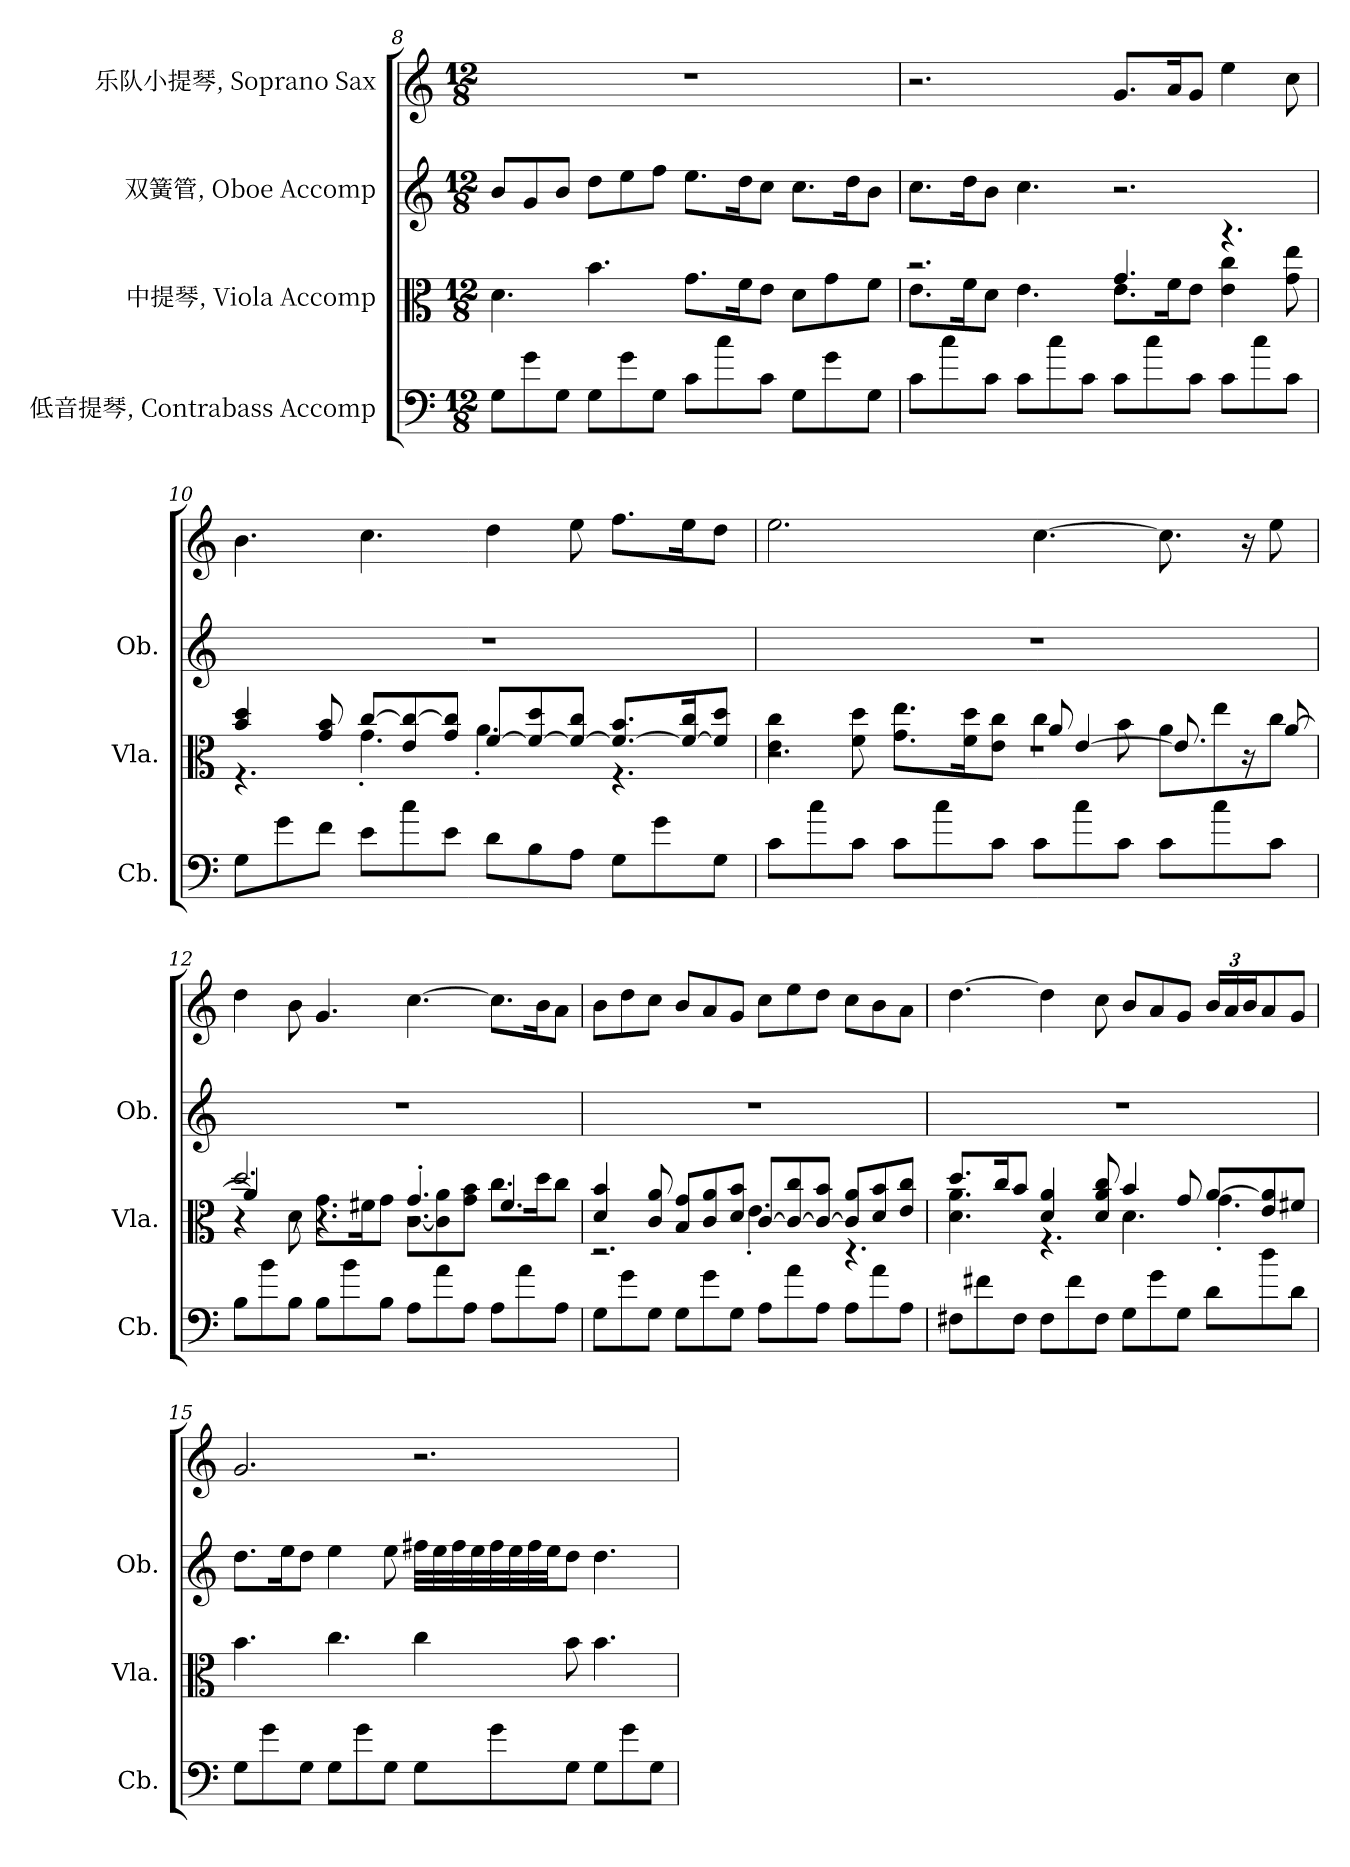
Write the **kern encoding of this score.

**kern	**kern	**kern	**kern
*part4	*part3	*part2	*part1
*staff4	*staff3	*staff2	*staff1
*I"低音提琴, Contrabass Accomp	*I"中提琴, Viola Accomp	*I"双簧管, Oboe Accomp	*I"乐队小提琴, Soprano Sax
*I'Cb.	*I'Vla.	*I'Ob.	*
*clefF4	*clefC3	*clefG2	*clefG2
*ITrd7c12	*	*	*
*k[]	*k[]	*k[]	*k[]
*M12/8	*M12/8	*M12/8	*M12/8
=8	=8	=8	=8
8GG\L	4.d\	8b/L	1.r
8G\	.	8g/	.
8GG\J	.	8b/J	.
8GG\L	4.b\	8dd\L	.
8G\	.	8ee\	.
8GG\J	.	8ff\J	.
8C\L	8.g\L	8.ee\L	.
8c\	.	.	.
.	16f\K	16dd\K	.
8C\J	8e\J	8cc\J	.
8GG\L	8d\L	8.cc\L	.
8G\	8g\	.	.
.	.	16dd\K	.
8GG\J	8f\J	8b\J	.
!!LO:LB:g=z
=9	=9	=9	=9
*	*^	*	*
8C\L	2.r	8.e\L	8.cc\L	2.r
8c\	.	.	.	.
.	.	16f\K	16dd\K	.
8C\J	.	8d\J	8b\J	.
8C\L	.	4.e\	4.cc\	.
8c\	.	.	.	.
8C\J	.	.	.	.
8C\L	4.g/	8.e\L	2.r	8.g/L
8c\	.	.	.	.
.	.	16f\K	.	16a/K
8C\J	.	8e\J	.	8g/J
8C\L	4.r	4e\ 4cc\	.	4ee\
8c\	.	.	.	.
8C\J	.	8g\ 8ee\	.	8cc\
=10	=10	=10	=10	=10
8GG\L	4b/ 4dd/	4.r	1.r	4.b\
8G\	.	.	.	.
8F\J	8g/ 8b/	.	.	.
8E\L	[8cc/L	4.g'\	.	4.cc\
8c\	8e/ 8cc/_	.	.	.
8E\J	8g/ 8cc/]J	.	.	.
8D\L	[8f/L	4.a'\	.	4dd\
8BB\	8f/_ 8dd/	.	.	.
8AA\J	8f/_ 8cc/J	.	.	8ee\
8GG\L	8.f/_ 8.b/L	4.r	.	8.ff\L
8G\	.	.	.	.
.	16f/_ 16cc/K	.	.	16ee\K
8GG\J	8f/] 8dd/J	.	.	8dd\J
!!LO:LB:g=z
=11	=11	=11	=11	=11
*	*	*^	*	*
8C\L	1.r	4e\ 4cc\	2.r	1.r	2.ee\
8c\	.	.	.	.	.
8C\J	.	8f\ 8dd\	.	.	.
8C\L	.	8.g\ 8.ee\L	.	.	.
8c\	.	.	.	.	.
.	.	16f\ 16dd\K	.	.	.
8C\J	.	8e\ 8cc\J	.	.	.
8C\L	.	4cc\	8a/	.	[4.cc\
8c\	.	.	[4e/	.	.
8C\J	.	8b\	.	.	.
8C\L	.	8a\L	8.e/]	.	8.cc\]
8c\	.	8ee\	.	.	.
.	.	.	16r	.	16r
8C\J	.	8cc\J	[8a/	.	8ee\
=12	=12	=12	=12	=12	=12
8BB\L	2.dd/	4r	4a/]	1.r	4dd\
8B\	.	.	.	.	.
8BB\J	.	8d\	8r	.	8b\
8BB\L	.	8.g\L	4.r	.	4.g/
8B\	.	.	.	.	.
.	.	16f#X\K	.	.	.
8BB\J	.	8g\J	.	.	.
8AA\L	2.r	[8c\L	4.g'/	.	[4.cc\
8A\	.	8c\] 8a\	.	.	.
8AA\J	.	8g\ 8b\J	.	.	.
8AA\L	.	8.cc\L	4.f#/	.	8.cc\L]
8A\	.	.	.	.	.
.	.	16dd\K	.	.	16b\K
8AA\J	.	8cc\J	.	.	8a\J
*	*	*v	*v	*	*
!!LO:PB:g=z
=13	=13	=13	=13	=13
8GG\L	4d/ 4b/	2.r	1.r	8b\L
8G\	.	.	.	8dd\
8GG\J	8c/ 8a/	.	.	8cc\J
8GG\L	8B/ 8g/L	.	.	8b/L
8G\	8c/ 8a/	.	.	8a/
8GG\J	8d/ 8b/J	.	.	8g/J
8AA\L	[8c/L	4.e'\	.	8cc\L
8A\	8c/_ 8cc/	.	.	8ee\
8AA\J	8c/_ 8b/J	.	.	8dd\J
8AA\L	8c/] 8a/L	4.r	.	8cc\L
8A\	8d/ 8b/	.	.	8b\
8AA\J	8e/ 8cc/J	.	.	8a\J
=14	=14	=14	=14	=14
8FF#X\L	8.dd/L	4.d\ 4.a\	1.r	[4.dd\
8F#X\	.	.	.	.
.	16cc/K	.	.	.
8FF#\J	8b/J	.	.	.
8FF#\L	4d/ 4a/	4.r	.	4dd\]
8F#\	.	.	.	.
8FF#\J	8d/ 8a/ 8cc/	.	.	8cc\
8GG\L	4b/	4.d\	.	8b/L
8G\	.	.	.	8a/
8GG\J	8g/	.	.	8g/J
*	*	*	*	*Xbrackettup
8D\L	[8a/L	4.g'\	.	24b/LL
.	.	.	.	24a/
.	.	.	.	24b/J
8d\	8e/ 8a/]	.	.	8a/
8D\J	8f#X/J	.	.	8g/J
*	*v	*v	*	*
!!LO:LB:g=z
=15	=15	=15	=15
8GG\L	4.b\	8.dd\L	2.g/
8G\	.	.	.
.	.	16ee\K	.
8GG\J	.	8dd\J	.
8GG\L	4.cc\	4ee\	.
8G\	.	.	.
8GG\J	.	8ee\	.
8GG\L	4cc\	32ff#X\LLL	2.r
.	.	32ee\	.
.	.	32ff#\	.
.	.	32ee\	.
8G\	.	32ff#\	.
.	.	32ee\	.
.	.	32ff#\	.
.	.	32ee\JJ	.
8GG\J	8b\	8dd\J	.
8GG\L	4.b\	4.dd\	.
8G\	.	.	.
8GG\J	.	.	.
=	=	=	=
*-	*-	*-	*-
